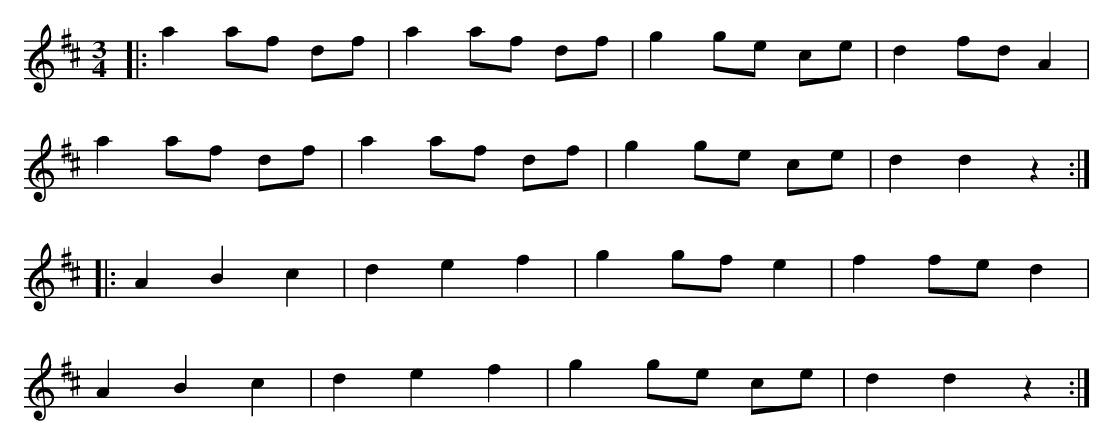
X:1
M:3/4
K:D
|:a2 af df|a2 af df|g2 ge ce|d2 fd A2|
a2 af df|a2 af df|g2 ge ce|d2 d2 z2:|
|:A2 B2 c2|d2 e2 f2|g2 gf e2|f2 fe d2|
A2 B2 c2|d2 e2 f2|g2 ge ce|d2 d2 z2:|
